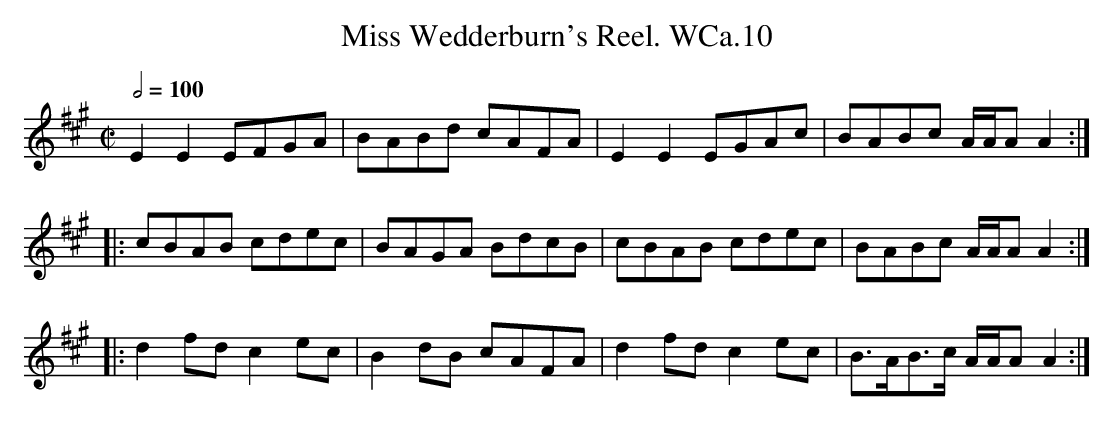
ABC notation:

X:1
T:Miss Wedderburn's Reel. WCa.10
M:C|
L:1/8
Q:1/2=100
K:A
E2E2 EFGA|BABd cAFA|E2E2 EGAc|BABc A/A/AA2:|
|:cBAB cdec|BAGA BdcB|cBAB cdec|BABc A/A/AA2:|
|:d2fd c2ec|B2dB cAFA|d2fdc2ec|B>AB>c A/A/AA2:|
